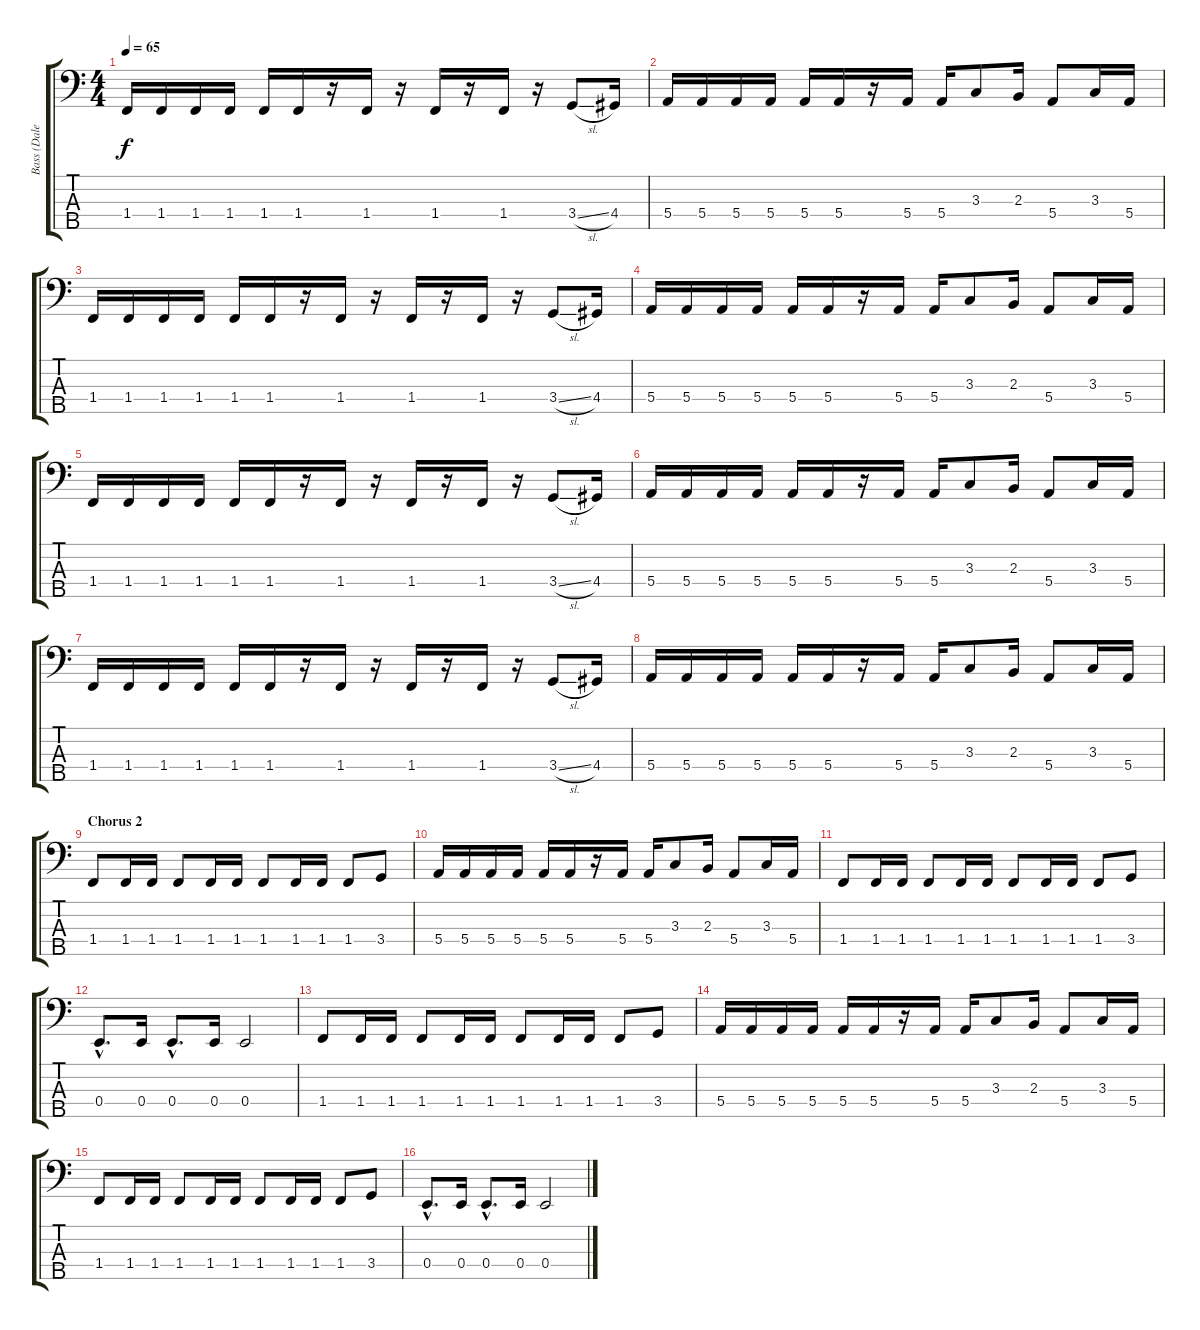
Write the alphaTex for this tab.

\track ("Bass (Dale Stewart)" "Bass (Dale") {instrument electricbassfinger}
\staff {score tabs}
\tuning (G2 D2 A1 E1 B0) {hide}
\ts (4 4)
\tempo 65
\clef f4
\ks c
1.4.16{dy f} 1.4.16 1.4.16 1.4.16 1.4.16 1.4.16 r.16 1.4.16 r.16 1.4.16 r.16 1.4.16 r.16 3.4{sl}.8 4.4.16 |
5.4.16 5.4.16 5.4.16 5.4.16 5.4.16 5.4.16 r.16 5.4.16 5.4.16 3.3.8 2.3.16 5.4.8 3.3.16 5.4.16 |
1.4.16 1.4.16 1.4.16 1.4.16 1.4.16 1.4.16 r.16 1.4.16 r.16 1.4.16 r.16 1.4.16 r.16 3.4{sl}.8 4.4.16 |
5.4.16 5.4.16 5.4.16 5.4.16 5.4.16 5.4.16 r.16 5.4.16 5.4.16 3.3.8 2.3.16 5.4.8 3.3.16 5.4.16 |
1.4.16 1.4.16 1.4.16 1.4.16 1.4.16 1.4.16 r.16 1.4.16 r.16 1.4.16 r.16 1.4.16 r.16 3.4{sl}.8 4.4.16 |
5.4.16 5.4.16 5.4.16 5.4.16 5.4.16 5.4.16 r.16 5.4.16 5.4.16 3.3.8 2.3.16 5.4.8 3.3.16 5.4.16 |
1.4.16 1.4.16 1.4.16 1.4.16 1.4.16 1.4.16 r.16 1.4.16 r.16 1.4.16 r.16 1.4.16 r.16 3.4{sl}.8 4.4.16 |
5.4.16 5.4.16 5.4.16 5.4.16 5.4.16 5.4.16 r.16 5.4.16 5.4.16 3.3.8 2.3.16 5.4.8 3.3.16 5.4.16 |
\section ("" "Chorus 2")
1.4.8 1.4.16 1.4.16 1.4.8 1.4.16 1.4.16 1.4.8 1.4.16 1.4.16 1.4.8 3.4.8 |
5.4.16 5.4.16 5.4.16 5.4.16 5.4.16 5.4.16 r.16 5.4.16 5.4.16 3.3.8 2.3.16 5.4.8 3.3.16 5.4.16 |
1.4.8 1.4.16 1.4.16 1.4.8 1.4.16 1.4.16 1.4.8 1.4.16 1.4.16 1.4.8 3.4.8 |
0.4{hac}.8{d} 0.4.16 0.4{hac}.8{d} 0.4.16 0.4.2 |
1.4.8 1.4.16 1.4.16 1.4.8 1.4.16 1.4.16 1.4.8 1.4.16 1.4.16 1.4.8 3.4.8 |
5.4.16 5.4.16 5.4.16 5.4.16 5.4.16 5.4.16 r.16 5.4.16 5.4.16 3.3.8 2.3.16 5.4.8 3.3.16 5.4.16 |
1.4.8 1.4.16 1.4.16 1.4.8 1.4.16 1.4.16 1.4.8 1.4.16 1.4.16 1.4.8 3.4.8 |
0.4{hac}.8{d} 0.4.16 0.4{hac}.8{d} 0.4.16 0.4.2
